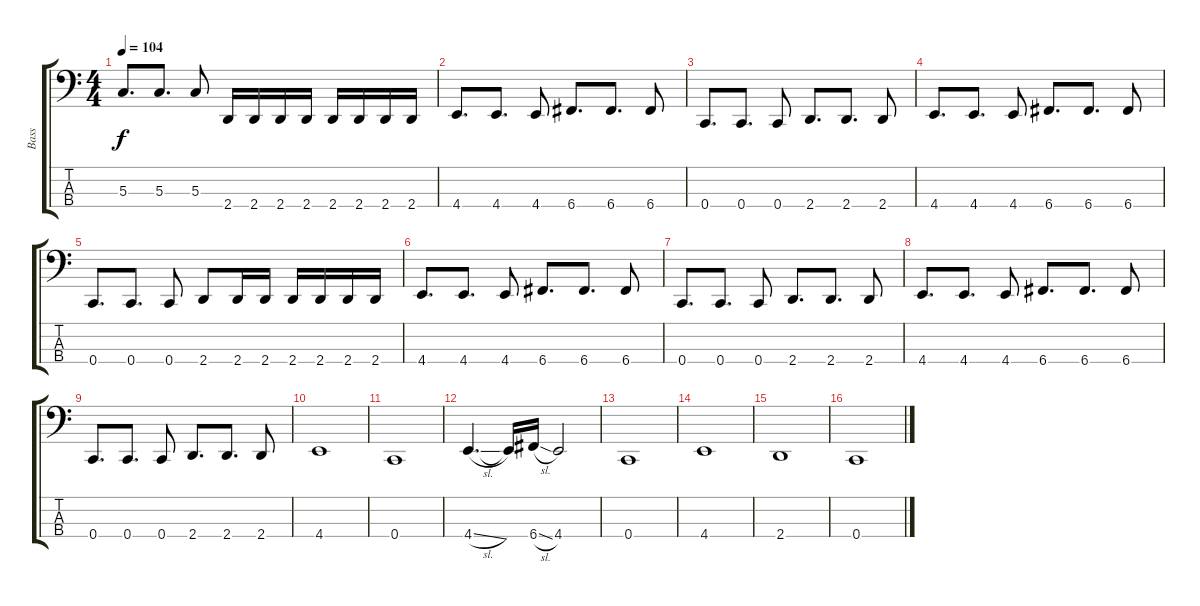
\track ("Bass" "Bass") {instrument electricbassfinger}
\staff {score tabs}
\tuning (F2 C2 G1 C1) {hide}
\ts (4 4)
\tempo 104
\clef f4
\ks c
5.3.8{d dy f} 5.3.8{d} 5.3.8 2.4.16 2.4.16 2.4.16 2.4.16 2.4.16 2.4.16 2.4.16 2.4.16 |
4.4.8{d} 4.4.8{d} 4.4.8 6.4.8{d} 6.4.8{d} 6.4.8 |
0.4.8{d} 0.4.8{d} 0.4.8 2.4.8{d} 2.4.8{d} 2.4.8 |
4.4.8{d} 4.4.8{d} 4.4.8 6.4.8{d} 6.4.8{d} 6.4.8 |
0.4.8{d} 0.4.8{d} 0.4.8 2.4.8 2.4.16 2.4.16 2.4.16 2.4.16 2.4.16 2.4.16 |
4.4.8{d} 4.4.8{d} 4.4.8 6.4.8{d} 6.4.8{d} 6.4.8 |
0.4.8{d} 0.4.8{d} 0.4.8 2.4.8{d} 2.4.8{d} 2.4.8 |
4.4.8{d} 4.4.8{d} 4.4.8 6.4.8{d} 6.4.8{d} 6.4.8 |
0.4.8{d} 0.4.8{d} 0.4.8 2.4.8{d} 2.4.8{d} 2.4.8 |
4.4.1 |
0.4.1 |
4.4{sl}.4{d} 4.4{t}.16 6.4{sl}.16 4.4.2 |
0.4.1 |
4.4.1 |
2.4.1 |
0.4.1
